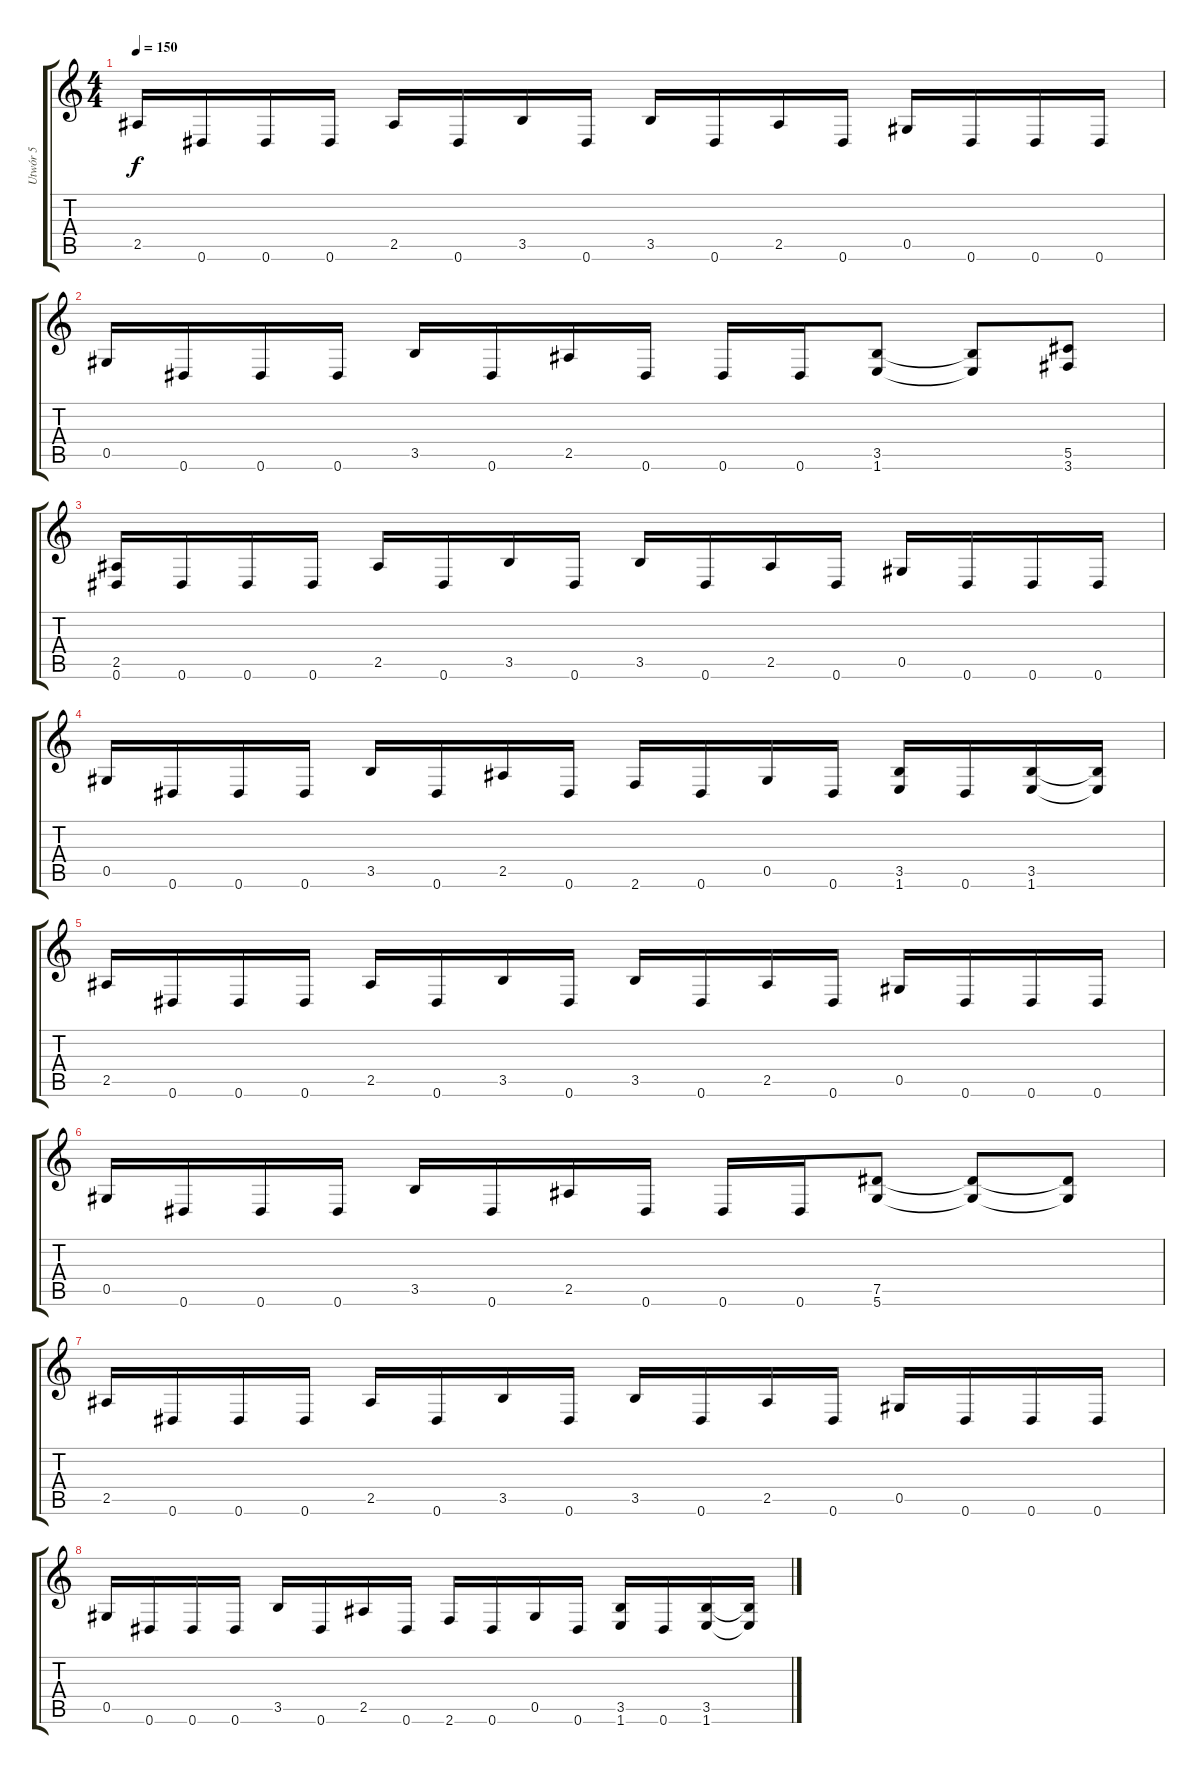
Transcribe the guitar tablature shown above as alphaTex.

\track ("Utwór 5" "Utwór 5") {instrument distortionguitar}
\staff {score tabs}
\tuning (Eb4 Bb3 Gb3 Db3 Ab2 Eb2) {hide}
\ts (4 4)
\tempo 150
\clef g2
\ks c
2.5.16{dy f} 0.6.16 0.6.16 0.6.16 2.5.16 0.6.16 3.5.16 0.6.16 3.5.16 0.6.16 2.5.16 0.6.16 0.5.16 0.6.16 0.6.16 0.6.16 |
0.5.16 0.6.16 0.6.16 0.6.16 3.5.16 0.6.16 2.5.16 0.6.16 0.6.16 0.6.16 (3.5 1.6).8 (3.5{t} 1.6{t}).8 (5.5 3.6).8 |
(2.5 0.6).16 0.6.16 0.6.16 0.6.16 2.5.16 0.6.16 3.5.16 0.6.16 3.5.16 0.6.16 2.5.16 0.6.16 0.5.16 0.6.16 0.6.16 0.6.16 |
0.5.16 0.6.16 0.6.16 0.6.16 3.5.16 0.6.16 2.5.16 0.6.16 2.6.16 0.6.16 0.5.16 0.6.16 (3.5 1.6).16 0.6.16 (3.5 1.6).16 (3.5{t} 1.6{t}).16 |
2.5.16 0.6.16 0.6.16 0.6.16 2.5.16 0.6.16 3.5.16 0.6.16 3.5.16 0.6.16 2.5.16 0.6.16 0.5.16 0.6.16 0.6.16 0.6.16 |
0.5.16 0.6.16 0.6.16 0.6.16 3.5.16 0.6.16 2.5.16 0.6.16 0.6.16 0.6.16 (7.5 5.6).8 (7.5{t} 5.6{t}).8 (7.5{t} 5.6{t}).8 |
2.5.16 0.6.16 0.6.16 0.6.16 2.5.16 0.6.16 3.5.16 0.6.16 3.5.16 0.6.16 2.5.16 0.6.16 0.5.16 0.6.16 0.6.16 0.6.16 |
0.5.16 0.6.16 0.6.16 0.6.16 3.5.16 0.6.16 2.5.16 0.6.16 2.6.16 0.6.16 0.5.16 0.6.16 (3.5 1.6).16 0.6.16 (3.5 1.6).16 (3.5{t} 1.6{t}).16
